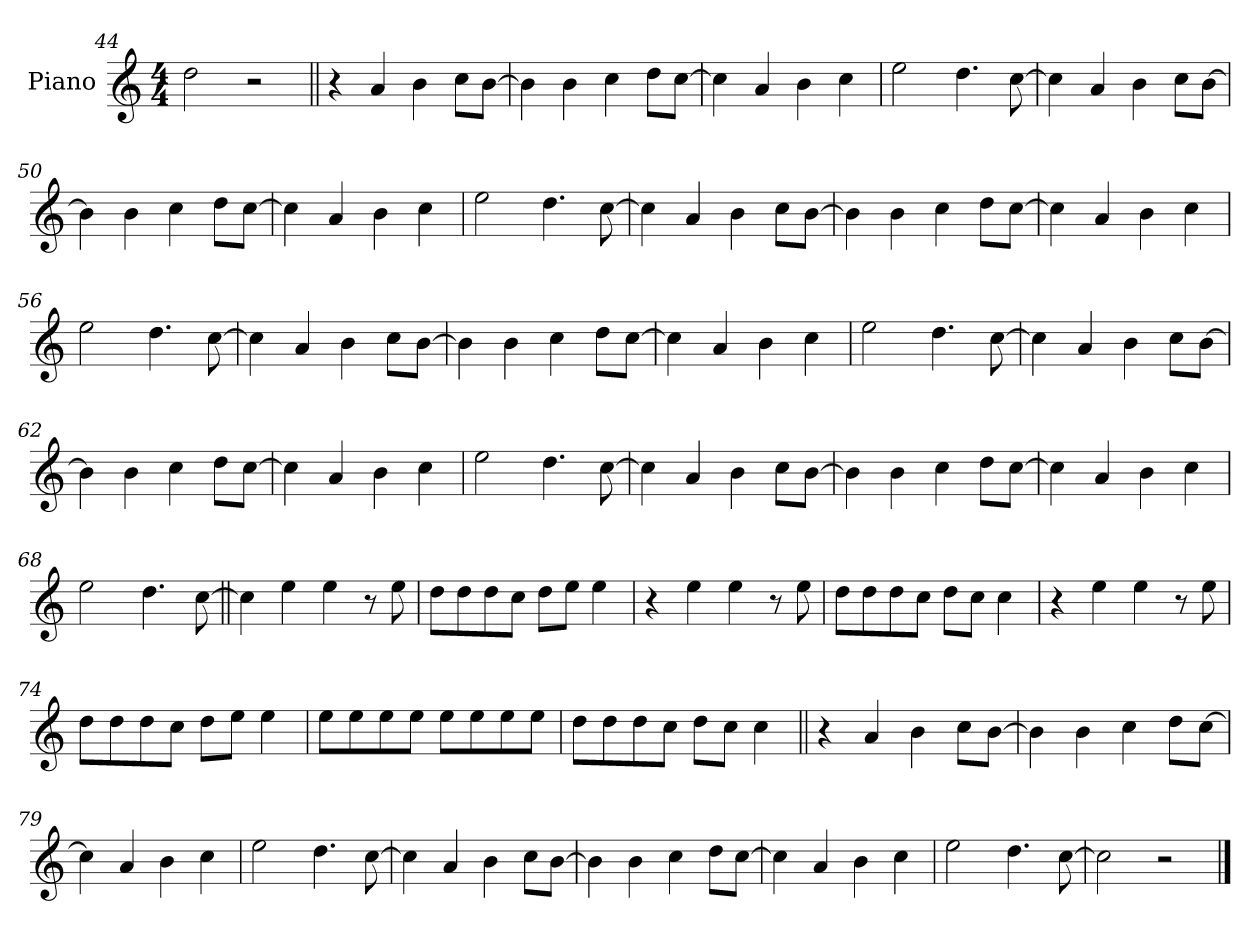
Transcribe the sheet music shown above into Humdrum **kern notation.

**kern
*part1
*staff1
*I"Piano
*I'Pno.
*clefG2
*k[]
*M4/4
=44
2dd
2r
=45||
4r
4a
4b
8ccL
[8bJ
=46
4b]
4b
4cc
8ddL
[8ccJ
=47
4cc]
4a
4b
4cc
=48
2ee
4.dd
[8cc
=49
4cc]
4a
4b
8ccL
[8bJ
=50
4b]
4b
4cc
8ddL
[8ccJ
=51
4cc]
4a
4b
4cc
=52
2ee
4.dd
[8cc
=53
4cc]
4a
4b
8ccL
[8bJ
=54
4b]
4b
4cc
8ddL
[8ccJ
=55
4cc]
4a
4b
4cc
=56
2ee
4.dd
[8cc
=57
4cc]
4a
4b
8ccL
[8bJ
=58
4b]
4b
4cc
8ddL
[8ccJ
=59
4cc]
4a
4b
4cc
=60
2ee
4.dd
[8cc
=61
4cc]
4a
4b
8ccL
[8bJ
=62
4b]
4b
4cc
8ddL
[8ccJ
=63
4cc]
4a
4b
4cc
=64
2ee
4.dd
[8cc
=65
4cc]
4a
4b
8ccL
[8bJ
=66
4b]
4b
4cc
8ddL
[8ccJ
=67
4cc]
4a
4b
4cc
=68
2ee
4.dd
[8cc
=69||
4cc]
4ee
4ee
8r
8ee
=70
8ddL
8dd
8dd
8ccJ
8ddL
8eeJ
4ee
=71
4r
4ee
4ee
8r
8ee
=72
8ddL
8dd
8dd
8ccJ
8ddL
8ccJ
4cc
=73
4r
4ee
4ee
8r
8ee
=74
8ddL
8dd
8dd
8ccJ
8ddL
8eeJ
4ee
=75
8eeL
8ee
8ee
8eeJ
8eeL
8ee
8ee
8eeJ
=76
8ddL
8dd
8dd
8ccJ
8ddL
8ccJ
4cc
=77||
4r
4a
4b
8ccL
[8bJ
=78
4b]
4b
4cc
8ddL
[8ccJ
=79
4cc]
4a
4b
4cc
=80
2ee
4.dd
[8cc
=81
4cc]
4a
4b
8ccL
[8bJ
=82
4b]
4b
4cc
8ddL
[8ccJ
=83
4cc]
4a
4b
4cc
=84
2ee
4.dd
[8cc
=85
2cc]
2r
==
*-
